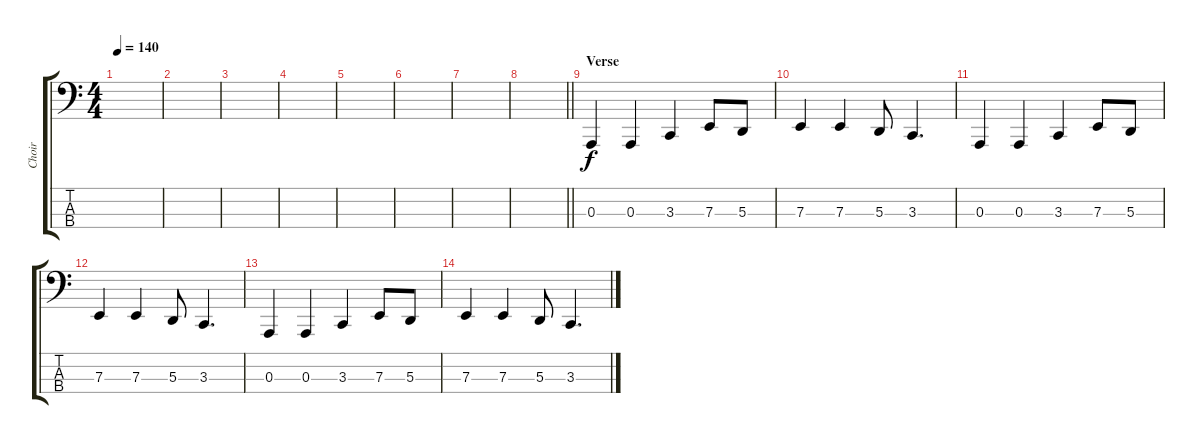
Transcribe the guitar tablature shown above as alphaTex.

\track ("Choir" "Choir") {instrument synthvoice}
\staff {score tabs}
\tuning (G2 D2 A1 E1) {hide}
\ts (4 4)
\tempo 140
\clef f4
\ks c
|
|
|
|
|
|
|
\barLineRight lightlight
|
\section ("" "Verse")
0.3.4 0.3.4 3.3.4 7.3.8 5.3.8 |
7.3.4 7.3.4 5.3.8 3.3.4{d} |
0.3.4 0.3.4 3.3.4 7.3.8 5.3.8 |
7.3.4 7.3.4 5.3.8 3.3.4{d} |
0.3.4 0.3.4 3.3.4 7.3.8 5.3.8 |
7.3.4 7.3.4 5.3.8 3.3.4{d}
